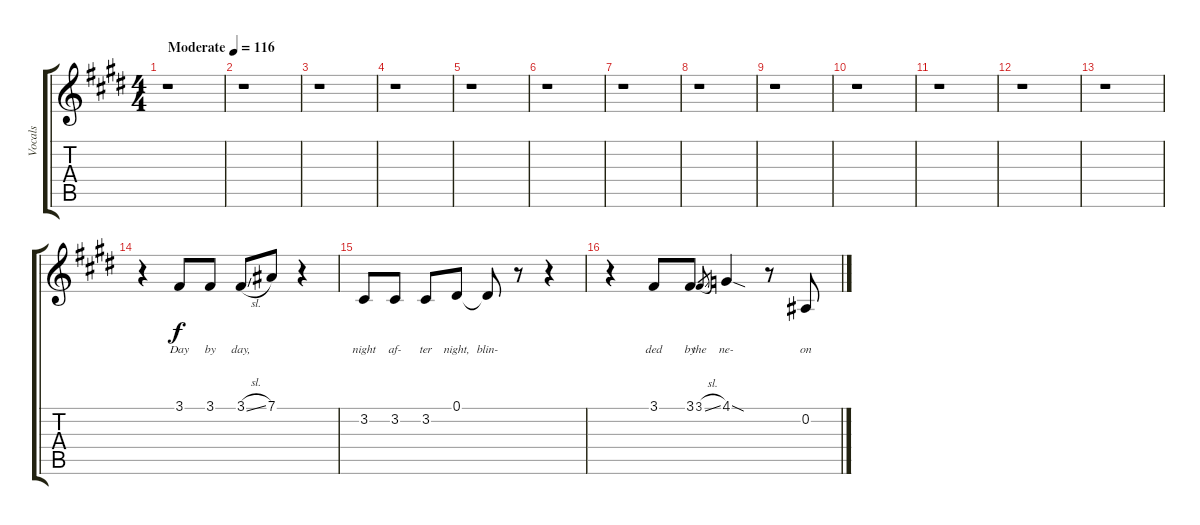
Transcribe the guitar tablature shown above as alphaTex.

\track ("Vocals" "Vocals") {instrument sopranosax}
\staff {score tabs}
\tuning (Eb4 Bb3 Gb3 Db3 Ab2 Eb2) {hide}
\ts (4 4)
\tempo (116 "Moderate")
\clef g2
\ks e
r.1{dy f instrument sopranosax} |
r.1 |
r.1 |
r.1 |
r.1 |
r.1 |
r.1 |
r.1 |
r.1 |
r.1 |
r.1 |
r.1 |
r.1 |
r.4 3.1.8{lyrics (0 "Day") lyrics (1 "") lyrics (2 "") lyrics (3 "") lyrics (4 "")} 3.1.8{lyrics (0 "by") lyrics (1 "") lyrics (2 "") lyrics (3 "") lyrics (4 "")} 3.1{sl}.8{lyrics (0 "day,") lyrics (1 "") lyrics (2 "") lyrics (3 "") lyrics (4 "")} 7.1.8{lyrics (0 "") lyrics (1 "") lyrics (2 "") lyrics (3 "") lyrics (4 "")} r.4 |
3.2.8{lyrics (0 "night") lyrics (1 "") lyrics (2 "") lyrics (3 "") lyrics (4 "")} 3.2.8{lyrics (0 "af-") lyrics (1 "") lyrics (2 "") lyrics (3 "") lyrics (4 "")} 3.2.8{lyrics (0 "ter") lyrics (1 "") lyrics (2 "") lyrics (3 "") lyrics (4 "")} 0.1.8{lyrics (0 "night,") lyrics (1 "") lyrics (2 "") lyrics (3 "") lyrics (4 "")} 0.1{t}.8{lyrics (0 "blin-") lyrics (1 "") lyrics (2 "") lyrics (3 "") lyrics (4 "")} r.8 r.4 |
r.4 3.1.8{lyrics (0 "ded") lyrics (1 "") lyrics (2 "") lyrics (3 "") lyrics (4 "")} 3.1.8{lyrics (0 "by") lyrics (1 "") lyrics (2 "") lyrics (3 "") lyrics (4 "")} 3.1{sl}.8{lyrics (0 "the") lyrics (1 "") lyrics (2 "") lyrics (3 "") lyrics (4 "") gr} 4.1{sod}.4{lyrics (0 "ne-") lyrics (1 "") lyrics (2 "") lyrics (3 "") lyrics (4 "")} r.8 0.2.8{lyrics (0 "on") lyrics (1 "") lyrics (2 "") lyrics (3 "") lyrics (4 "")}
